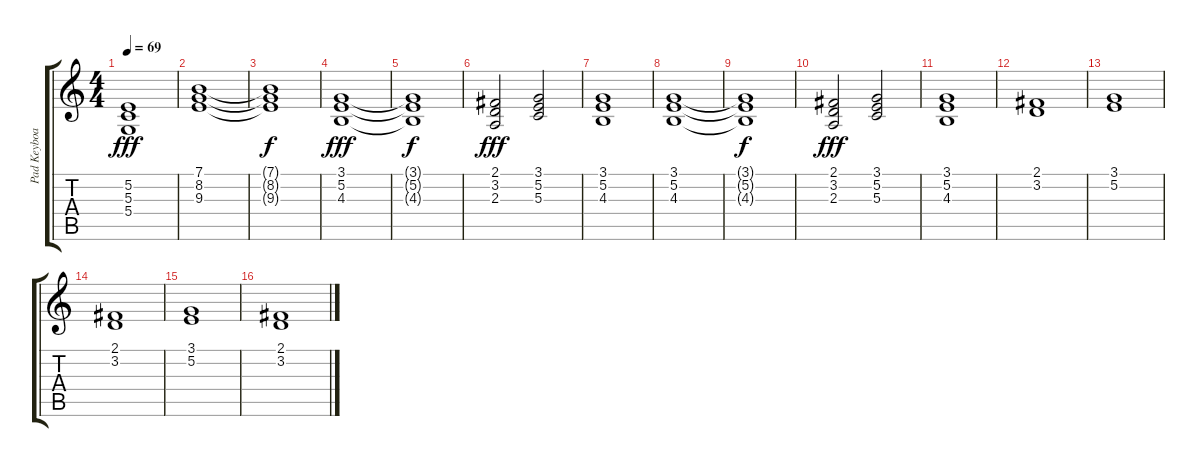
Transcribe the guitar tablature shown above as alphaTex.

\track ("Pad Keyboard" "Pad Keyboa") {instrument pad4choir}
\staff {score tabs}
\tuning (E4 B3 G3 D3 A2 E2) {hide}
\ts (4 4)
\tempo 69
\clef g2
\ks c
(5.2 5.3 5.4).1{dy fff} |
(7.1 8.2 9.3).1 |
(7.1{t} 8.2{t} 9.3{t}).1{dy f} |
(3.1 5.2 4.3).1{dy fff} |
(3.1{t} 5.2{t} 4.3{t}).1{dy f} |
(2.1 3.2 2.3).2{dy fff} (3.1 5.2 5.3).2 |
(3.1 5.2 4.3).1 |
(3.1 5.2 4.3).1 |
(3.1{t} 5.2{t} 4.3{t}).1{dy f} |
(2.1 3.2 2.3).2{dy fff} (3.1 5.2 5.3).2 |
(3.1 5.2 4.3).1 |
(2.1 3.2).1 |
(3.1 5.2).1 |
(2.1 3.2).1 |
(3.1 5.2).1 |
(2.1 3.2).1
